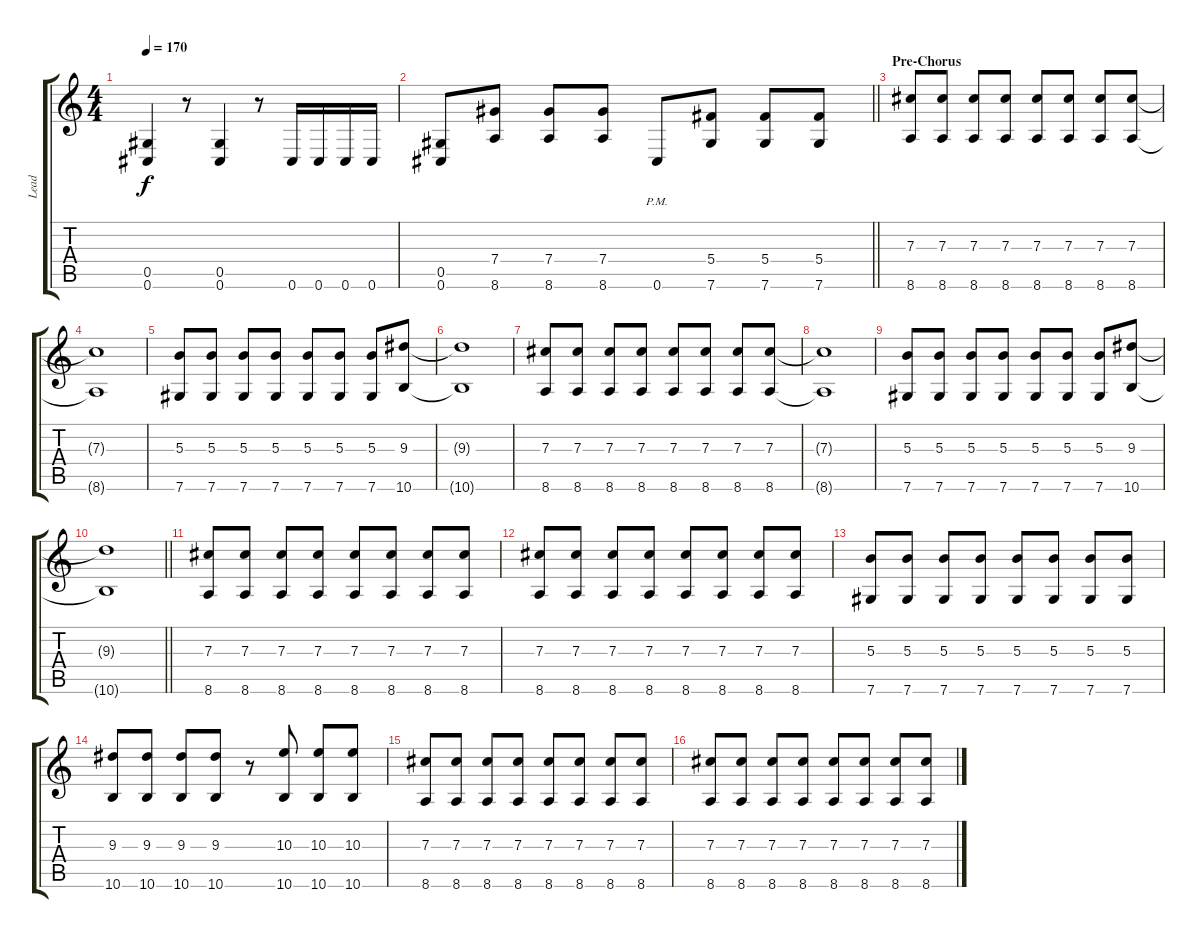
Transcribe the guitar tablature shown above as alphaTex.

\track ("Lead" "Lead") {instrument distortionguitar}
\staff {score tabs}
\tuning (Eb4 Bb3 Gb3 Db3 Ab2 Db2) {hide}
\ts (4 4)
\tempo 170
\clef g2
\ks c
(0.5 0.6).4{dy f} r.8 (0.5 0.6).4 r.8 0.6.16 0.6.16 0.6.16 0.6.16 |
\barLineRight lightlight
(0.5 0.6).8 (7.4 8.6).8 (7.4 8.6).8 (7.4 8.6).8 0.6{pm}.8 (5.4 7.6).8 (5.4 7.6).8 (5.4 7.6).8 |
\section ("" "Pre-Chorus")
(7.3 8.6).8 (7.3 8.6).8 (7.3 8.6).8 (7.3 8.6).8 (7.3 8.6).8 (7.3 8.6).8 (7.3 8.6).8 (7.3 8.6).8 |
(7.3{t} 8.6{t}).1 |
(5.3 7.6).8 (5.3 7.6).8 (5.3 7.6).8 (5.3 7.6).8 (5.3 7.6).8 (5.3 7.6).8 (5.3 7.6).8 (9.3 10.6).8 |
(9.3{t} 10.6{t}).1 |
(7.3 8.6).8 (7.3 8.6).8 (7.3 8.6).8 (7.3 8.6).8 (7.3 8.6).8 (7.3 8.6).8 (7.3 8.6).8 (7.3 8.6).8 |
(7.3{t} 8.6{t}).1 |
(5.3 7.6).8 (5.3 7.6).8 (5.3 7.6).8 (5.3 7.6).8 (5.3 7.6).8 (5.3 7.6).8 (5.3 7.6).8 (9.3 10.6).8 |
\barLineRight lightlight
(9.3{t} 10.6{t}).1 |
\section ("" "")
(7.3 8.6).8 (7.3 8.6).8 (7.3 8.6).8 (7.3 8.6).8 (7.3 8.6).8 (7.3 8.6).8 (7.3 8.6).8 (7.3 8.6).8 |
(7.3 8.6).8 (7.3 8.6).8 (7.3 8.6).8 (7.3 8.6).8 (7.3 8.6).8 (7.3 8.6).8 (7.3 8.6).8 (7.3 8.6).8 |
(5.3 7.6).8 (5.3 7.6).8 (5.3 7.6).8 (5.3 7.6).8 (5.3 7.6).8 (5.3 7.6).8 (5.3 7.6).8 (5.3 7.6).8 |
(9.3 10.6).8 (9.3 10.6).8 (9.3 10.6).8 (9.3 10.6).8 r.8 (10.3 10.6).8 (10.3 10.6).8 (10.3 10.6).8 |
(7.3 8.6).8 (7.3 8.6).8 (7.3 8.6).8 (7.3 8.6).8 (7.3 8.6).8 (7.3 8.6).8 (7.3 8.6).8 (7.3 8.6).8 |
(7.3 8.6).8 (7.3 8.6).8 (7.3 8.6).8 (7.3 8.6).8 (7.3 8.6).8 (7.3 8.6).8 (7.3 8.6).8 (7.3 8.6).8
